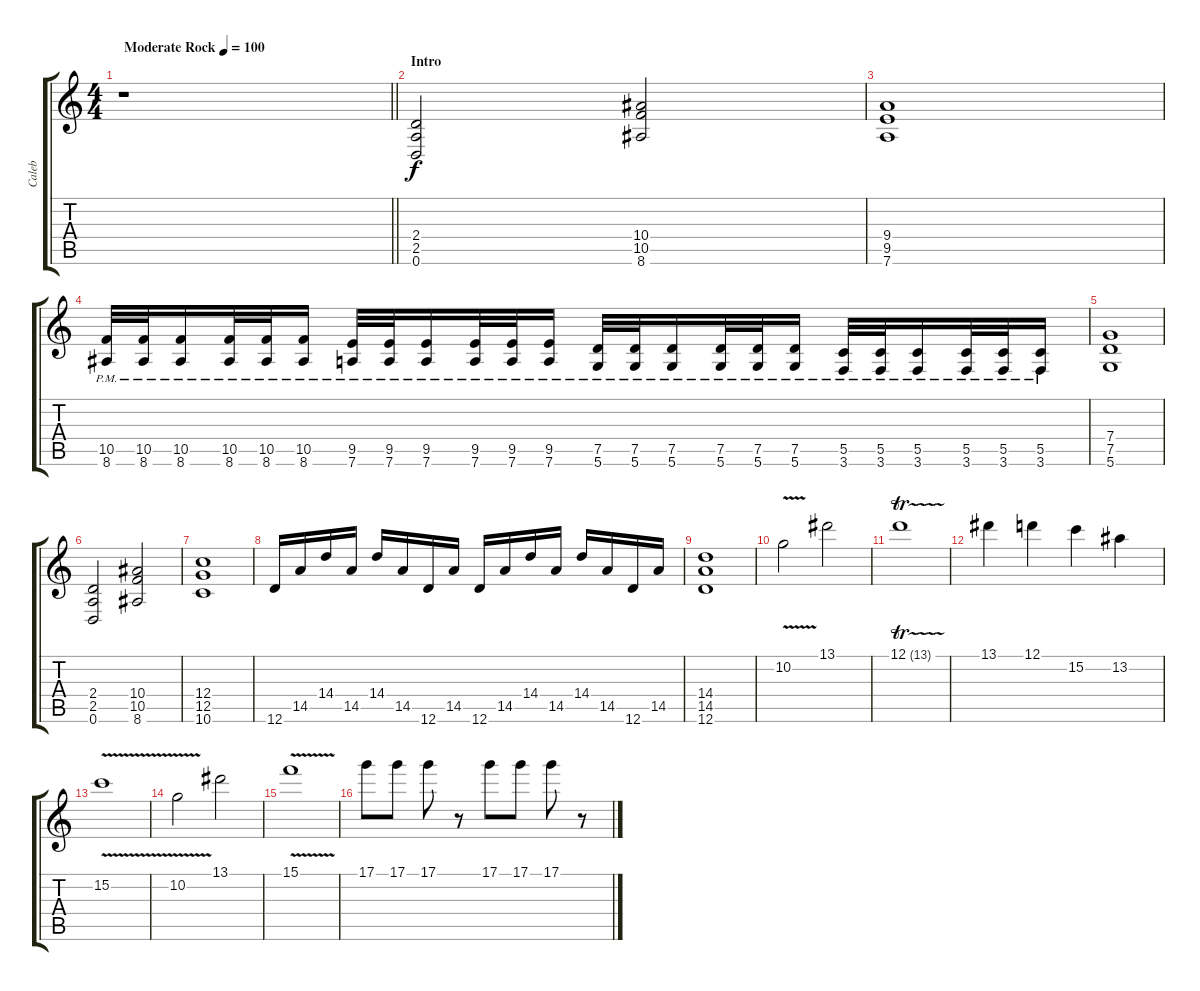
\track ("Caleb" "Caleb") {instrument distortionguitar}
\staff {score tabs}
\tuning (D4 A3 F3 C3 G2 D2) {hide}
\ts (4 4)
\tempo (100 "Moderate Rock")
\clef g2
\barLineRight lightlight
\ks c
r.1{dy f instrument distortionguitar} |
\section ("" "Intro")
(2.4 2.5 0.6).2 (10.4 10.5 8.6).2 |
(9.4 9.5 7.6).1 |
(10.5{pm} 8.6{pm}).32 (10.5{pm} 8.6{pm}).32 (10.5{pm} 8.6{pm}).16 (10.5{pm} 8.6{pm}).32 (10.5{pm} 8.6{pm}).32 (10.5{pm} 8.6{pm}).16 (9.5{pm} 7.6{pm}).32 (9.5{pm} 7.6{pm}).32 (9.5{pm} 7.6{pm}).16 (9.5{pm} 7.6{pm}).32 (9.5{pm} 7.6{pm}).32 (9.5{pm} 7.6{pm}).16 (7.5{pm} 5.6{pm}).32 (7.5{pm} 5.6{pm}).32 (7.5{pm} 5.6{pm}).16 (7.5{pm} 5.6{pm}).32 (7.5{pm} 5.6{pm}).32 (7.5{pm} 5.6{pm}).16 (5.5{pm} 3.6{pm}).32 (5.5{pm} 3.6{pm}).32 (5.5{pm} 3.6{pm}).16 (5.5{pm} 3.6{pm}).32 (5.5{pm} 3.6{pm}).32 (5.5{pm} 3.6{pm}).16 |
(7.4 7.5 5.6).1 |
(2.4 2.5 0.6).2 (10.4 10.5 8.6).2 |
(12.4 12.5 10.6).1 |
12.6.16 14.5.16 14.4.16 14.5.16 14.4.16 14.5.16 12.6.16 14.5.16 12.6.16 14.5.16 14.4.16 14.5.16 14.4.16 14.5.16 12.6.16 14.5.16 |
(14.4 14.5 12.6).1 |
10.2{v}.2 13.1.2 |
12.1{tr (13 32)}.1 |
13.1.4 12.1.4 15.2.4 13.2.4 |
15.2{v}.1 |
10.2{v}.2 13.1.2 |
15.1{v}.1 |
17.1.8 17.1.8 17.1.8 r.8 17.1.8 17.1.8 17.1.8 r.8
